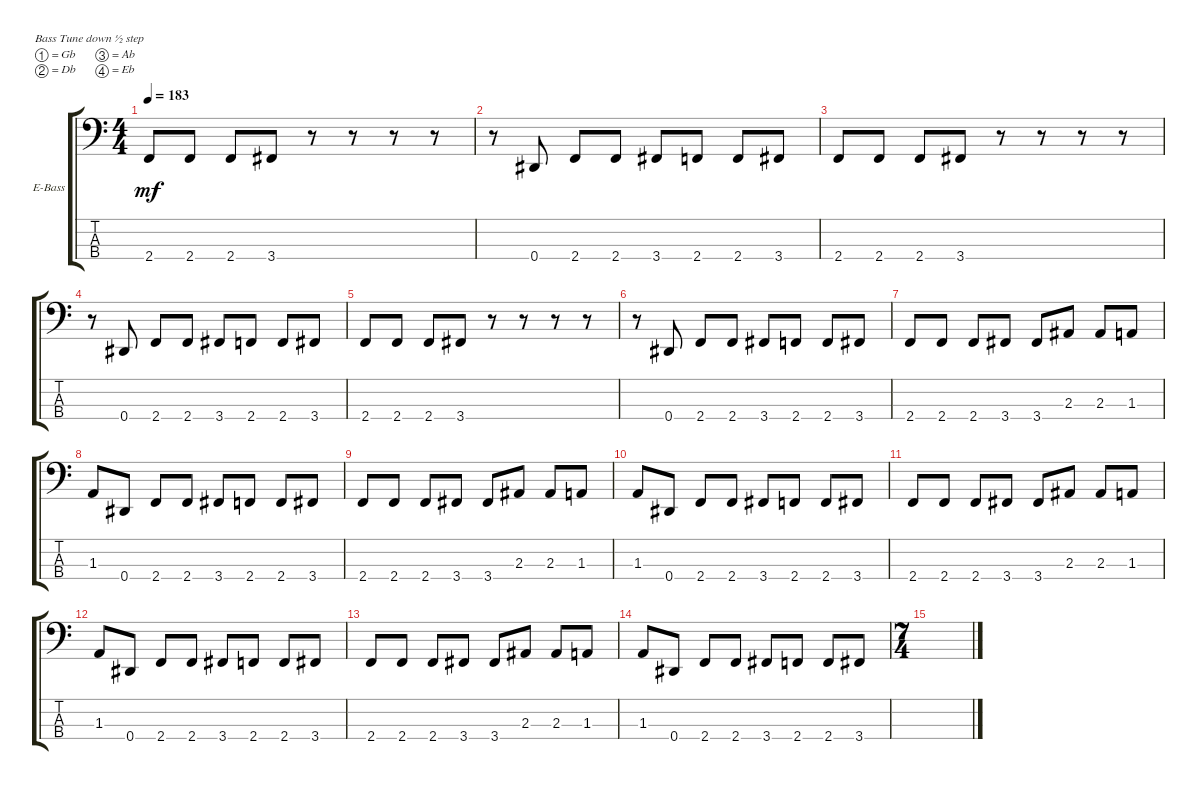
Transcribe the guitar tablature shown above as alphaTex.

\bracketExtendMode groupsimilarinstruments
\firstSystemTrackNameOrientation horizontal
\otherSystemsTrackNameOrientation horizontal
\track ("Electric Bass" "E-Bass") {instrument electricbassfinger}
\staff {score tabs}
\tuning (Gb2 Db2 Ab1 Eb1)
\ts (4 4)
\tempo 183
\clef f4
\ks c
2.4.8{dy mf} 2.4.8 2.4.8 3.4.8 r.8 r.8 r.8 r.8 |
r.8 0.4.8 2.4.8 2.4.8 3.4.8 2.4.8 2.4.8 3.4.8 |
2.4.8 2.4.8 2.4.8 3.4.8 r.8 r.8 r.8 r.8 |
r.8 0.4.8 2.4.8 2.4.8 3.4.8 2.4.8 2.4.8 3.4.8 |
2.4.8 2.4.8 2.4.8 3.4.8 r.8 r.8 r.8 r.8 |
r.8 0.4.8 2.4.8 2.4.8 3.4.8 2.4.8 2.4.8 3.4.8 |
2.4.8 2.4.8 2.4.8 3.4.8 3.4.8 2.3.8 2.3.8 1.3.8 |
1.3.8 0.4.8 2.4.8 2.4.8 3.4.8 2.4.8 2.4.8 3.4.8 |
2.4.8 2.4.8 2.4.8 3.4.8 3.4.8 2.3.8 2.3.8 1.3.8 |
1.3.8 0.4.8 2.4.8 2.4.8 3.4.8 2.4.8 2.4.8 3.4.8 |
2.4.8 2.4.8 2.4.8 3.4.8 3.4.8 2.3.8 2.3.8 1.3.8 |
1.3.8 0.4.8 2.4.8 2.4.8 3.4.8 2.4.8 2.4.8 3.4.8 |
2.4.8 2.4.8 2.4.8 3.4.8 3.4.8 2.3.8 2.3.8 1.3.8 |
1.3.8 0.4.8 2.4.8 2.4.8 3.4.8 2.4.8 2.4.8 3.4.8 |
\ts (7 4)
